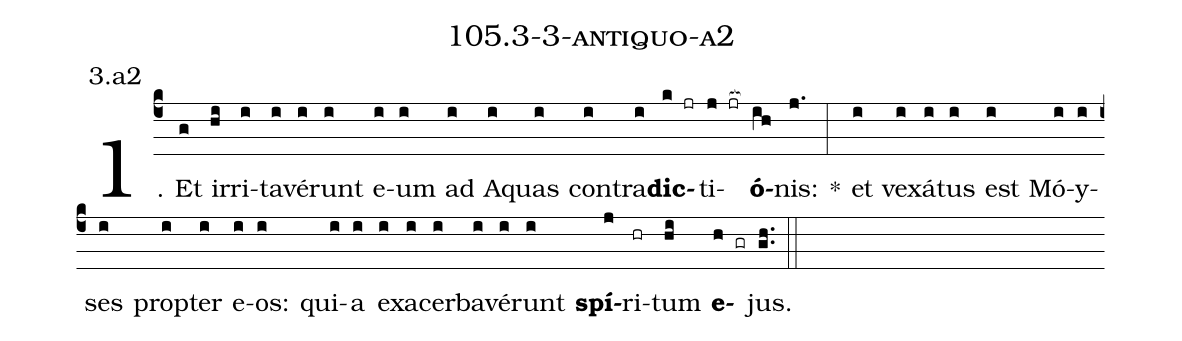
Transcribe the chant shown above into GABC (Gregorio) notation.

name: 105.3-3-antiquo-a2;
annotation: 3.a2;
%%
(c4)1. Et(g) ir(hi)ri(i)ta(i)vé(i)runt(i) e(i)um(i) ad(i) A(i)quas(i) con(i)tra(i)<b>dic</b>(k jr)ti(j jr[ocb:1{])<b>ó</b>(ih[ocb:0}])nis:(j.) *(:) et(i) ve(i)xá(i)tus(i) est(i) Mó(i)y(i)ses(i) prop(i)ter(i) e(i)os:(i) qui(i)a(i) ex(i)a(i)cer(i)ba(i)vé(i)runt(i) <b>spí</b>(j)ri(hr)tum(hi) <b>e</b>(h gr)jus.(gh..) (::)


%E(i) u(i) o(j) u(hi) a(h) e.(gh..) (::)
